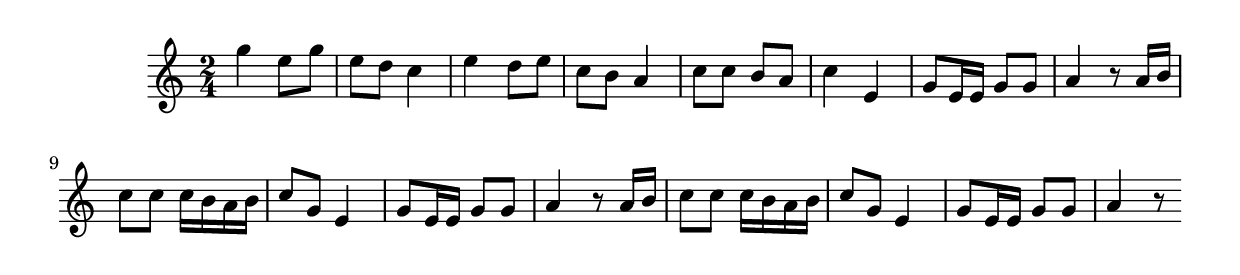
\version "2.14.0"
%{\header {
  title = "Poor Rosy (South Carolina)"
  composer = "anonymous"
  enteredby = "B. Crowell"
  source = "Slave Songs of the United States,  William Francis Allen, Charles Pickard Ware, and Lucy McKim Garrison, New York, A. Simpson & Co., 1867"
}%}
\score{{\key c \major
\time 2/4
%{\tempo 4=60
%}\transpose g c' {\relative d'' {
  d4 b8 d | b8 a g4 | b4 a8 b | g8 fis e4 | g8 g fis e | g4 b, | d8 b16 b d8 d | e4 r8 \bar ":|:" e16 fis |
  g8 g g16 fis e fis | g8 d b4 | d8 b16 b d8 d | e4 r8 e16 fis | g8 g g16 fis e fis | g8 d b4 | d8 b16 b d8 d | e4 r8 
  \bar ":|"
}}

}}